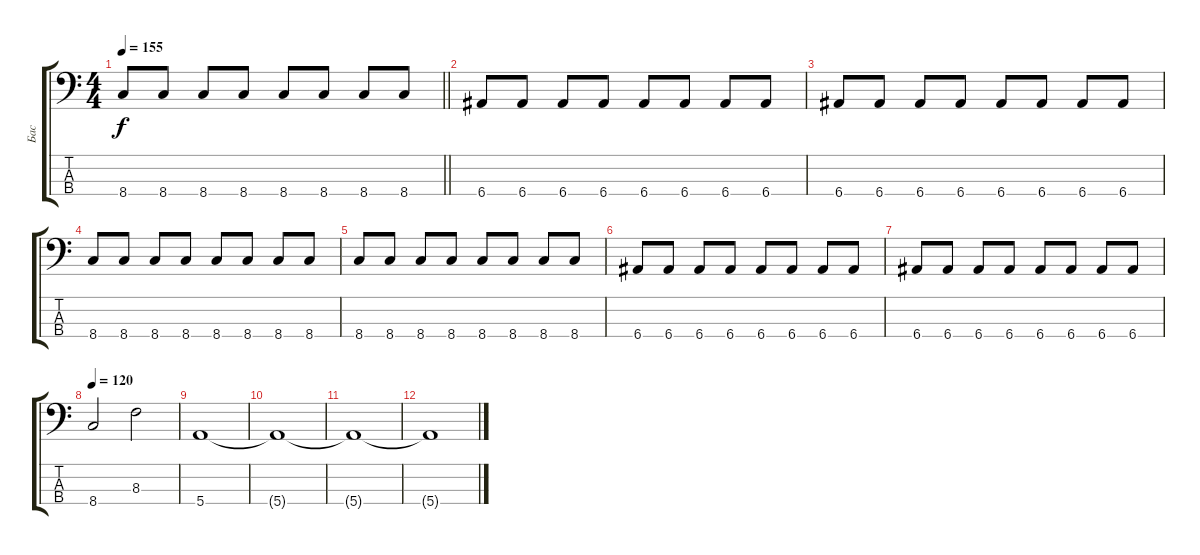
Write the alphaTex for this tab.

\track ("Бас" "Бас") {instrument electricbassfinger}
\staff {score tabs}
\tuning (G2 D2 A1 E1) {hide}
\ts (4 4)
\tempo 155
\clef f4
\barLineRight lightlight
\ks c
8.4.8{dy f} 8.4.8 8.4.8 8.4.8 8.4.8 8.4.8 8.4.8 8.4.8 |
\section ("" " ")
6.4.8 6.4.8 6.4.8 6.4.8 6.4.8 6.4.8 6.4.8 6.4.8 |
6.4.8 6.4.8 6.4.8 6.4.8 6.4.8 6.4.8 6.4.8 6.4.8 |
8.4.8 8.4.8 8.4.8 8.4.8 8.4.8 8.4.8 8.4.8 8.4.8 |
8.4.8 8.4.8 8.4.8 8.4.8 8.4.8 8.4.8 8.4.8 8.4.8 |
6.4.8 6.4.8 6.4.8 6.4.8 6.4.8 6.4.8 6.4.8 6.4.8 |
6.4.8 6.4.8 6.4.8 6.4.8 6.4.8 6.4.8 6.4.8 6.4.8 |
\tempo 120
8.4.2 8.3.2 |
5.4.1 |
5.4{t}.1 |
5.4{t}.1 |
5.4{t}.1
